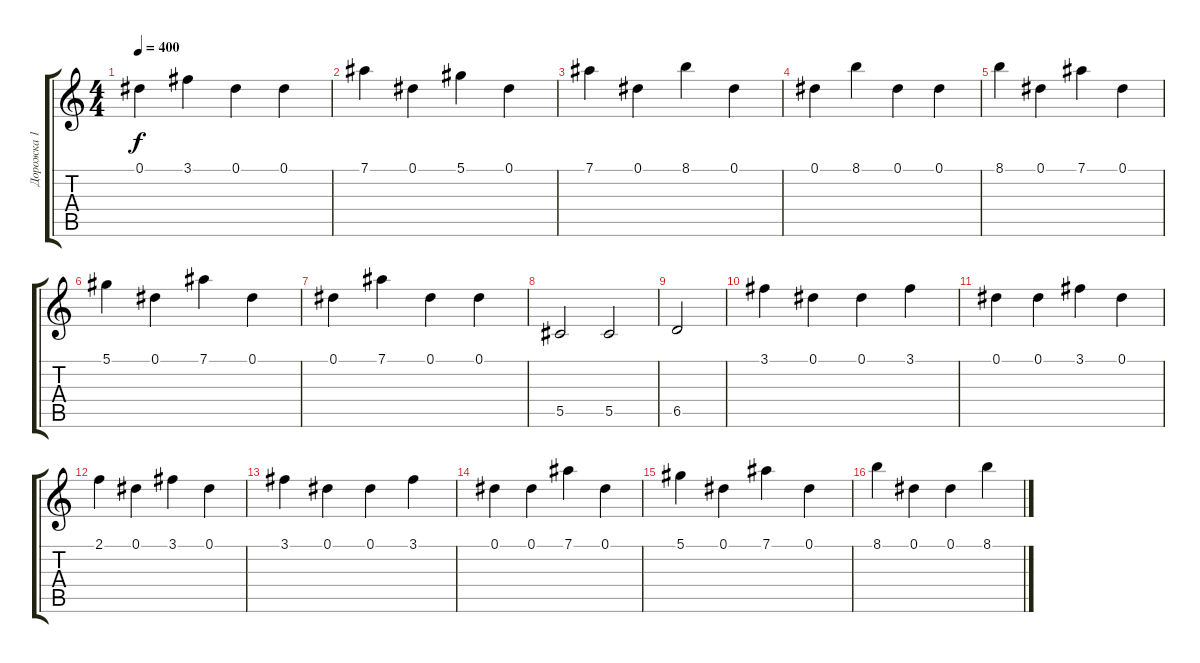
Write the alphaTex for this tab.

\track ("Дорожка 1" "Дорожка 1") {instrument overdrivenguitar}
\staff {score tabs}
\tuning (Eb4 Bb3 Gb3 Db3 Ab2 Eb2) {hide}
\ts (4 4)
\tempo 400
\clef g2
\ks c
0.1.4{dy f} 3.1.4 0.1.4 0.1.4 |
7.1.4 0.1.4 5.1.4 0.1.4 |
7.1.4 0.1.4 8.1.4 0.1.4 |
0.1.4 8.1.4 0.1.4 0.1.4 |
8.1.4 0.1.4 7.1.4 0.1.4 |
5.1.4 0.1.4 7.1.4 0.1.4 |
0.1.4 7.1.4 0.1.4 0.1.4 |
5.5.2 5.5.2 |
6.5.2 |
3.1.4 0.1.4 0.1.4 3.1.4 |
0.1.4 0.1.4 3.1.4 0.1.4 |
2.1.4 0.1.4 3.1.4 0.1.4 |
3.1.4 0.1.4 0.1.4 3.1.4 |
0.1.4 0.1.4 7.1.4 0.1.4 |
5.1.4 0.1.4 7.1.4 0.1.4 |
8.1.4 0.1.4 0.1.4 8.1.4
